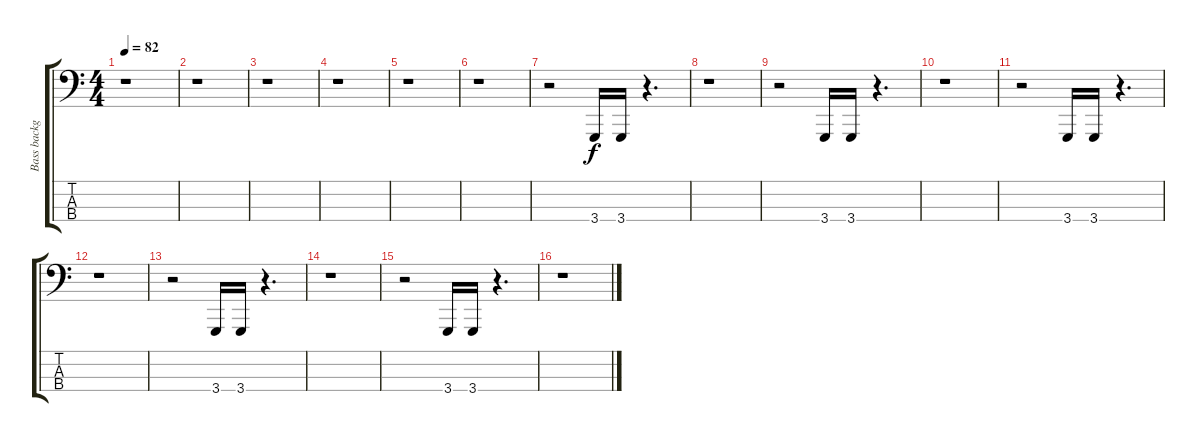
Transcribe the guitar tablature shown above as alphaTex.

\track ("Bass background" "Bass backg") {instrument lead2sawtooth}
\staff {score tabs}
\tuning (G2 D2 A1 E1) {hide}
\ts (4 4)
\tempo 82
\clef f4
\ks c
r.1{dy f} |
r.1 |
r.1 |
r.1 |
r.1 |
r.1 |
r.2 3.4.16 3.4.16 r.4{d} |
r.1 |
r.2 3.4.16 3.4.16 r.4{d} |
r.1 |
r.2 3.4.16 3.4.16 r.4{d} |
r.1 |
r.2 3.4.16 3.4.16 r.4{d} |
r.1 |
r.2 3.4.16 3.4.16 r.4{d} |
r.1
